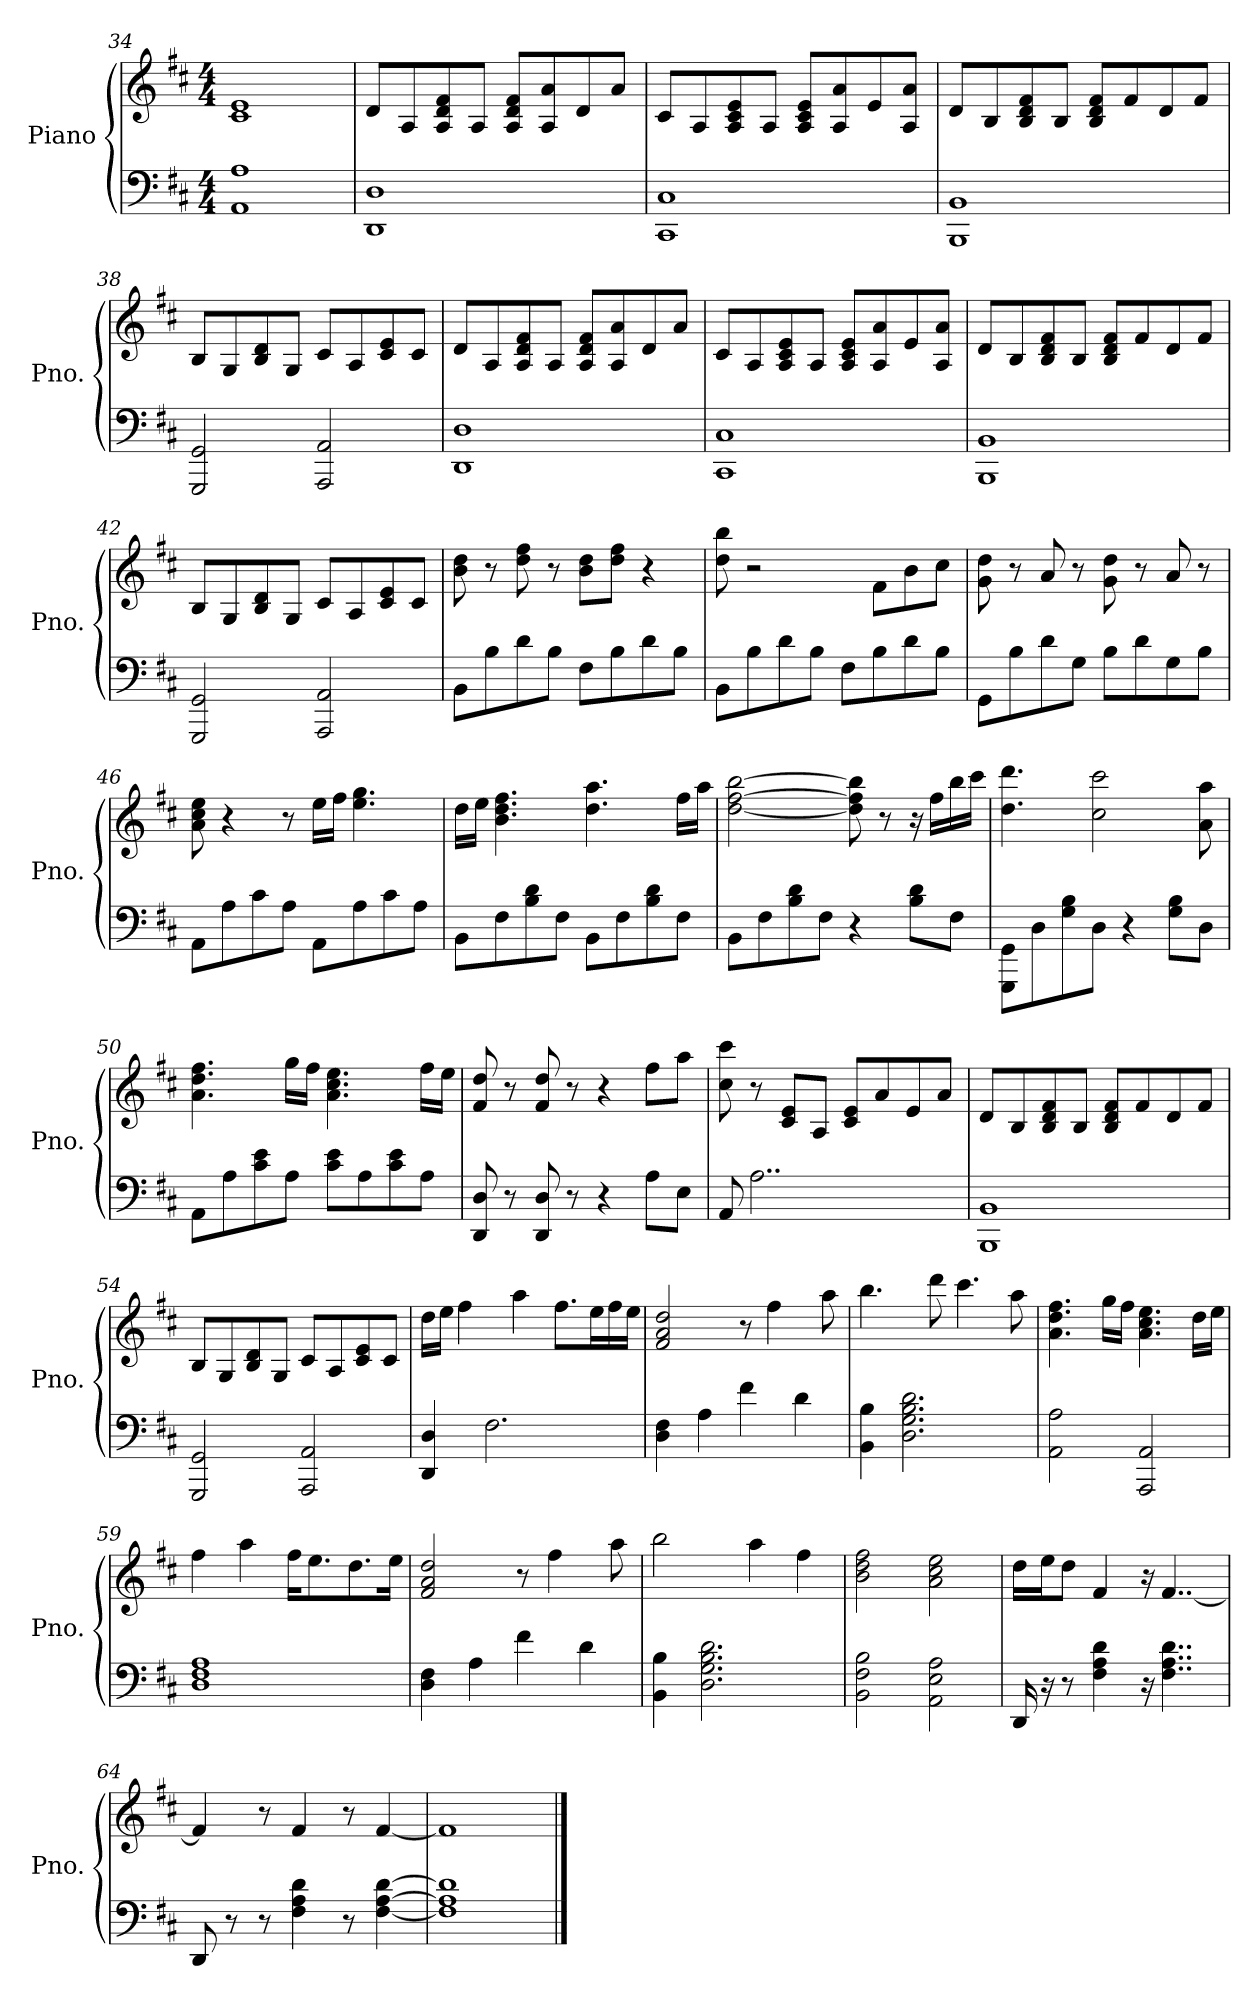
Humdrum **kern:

**kern	**kern
*part1	*part1
*staff2	*staff1
*I"Piano	*
*I'Pno.	*
*clefF4	*clefG2
*k[f#c#]	*k[f#c#]
*D:	*D:
*M4/4	*M4/4
=34	=34
1AA 1A	1c# 1e
=35	=35
1DD 1D	8d/L
.	8A/
.	8A/ 8d/ 8f#/
.	8A/J
.	8A/ 8d/ 8f#/L
.	8A/ 8a/
.	8d/
.	8a/J
=36	=36
1CC# 1C#	8c#/L
.	8A/
.	8A/ 8c#/ 8e/
.	8A/J
.	8A/ 8c#/ 8e/L
.	8A/ 8a/
.	8e/
.	8A/ 8a/J
!!LO:LB:g=z
=37	=37
1BBB 1BB	8d/L
.	8B/
.	8B/ 8d/ 8f#/
.	8B/J
.	8B/ 8d/ 8f#/L
.	8f#/
.	8d/
.	8f#/J
=38	=38
2GGG/ 2GG/	8B/L
.	8G/
.	8B/ 8d/
.	8G/J
2AAA/ 2AA/	8c#/L
.	8A/
.	8c#/ 8e/
.	8c#/J
=39	=39
1DD 1D	8d/L
.	8A/
.	8A/ 8d/ 8f#/
.	8A/J
.	8A/ 8d/ 8f#/L
.	8A/ 8a/
.	8d/
.	8a/J
=40	=40
1CC# 1C#	8c#/L
.	8A/
.	8A/ 8c#/ 8e/
.	8A/J
.	8A/ 8c#/ 8e/L
.	8A/ 8a/
.	8e/
.	8A/ 8a/J
!!LO:LB:g=z
=41	=41
1BBB 1BB	8d/L
.	8B/
.	8B/ 8d/ 8f#/
.	8B/J
.	8B/ 8d/ 8f#/L
.	8f#/
.	8d/
.	8f#/J
=42	=42
2GGG/ 2GG/	8B/L
.	8G/
.	8B/ 8d/
.	8G/J
2AAA/ 2AA/	8c#/L
.	8A/
.	8c#/ 8e/
.	8c#/J
=43	=43
8BB\L	8b\ 8dd\
8B\	8r
8d\	8dd\ 8ff#\
8B\J	8r
8F#\L	8b\ 8dd\L
8B\	8dd\ 8ff#\J
8d\	4r
8B\J	.
=44	=44
8BB\L	8dd\ 8bb\
8B\	2r
8d\	.
8B\J	.
8F#\L	.
8B\	8f#\L
8d\	8b\
8B\J	8cc#\J
!!LO:LB:g=z
=45	=45
8GG\L	8g\ 8dd\
8B\	8r
8d\	8a/
8G\J	8r
8B\L	8g\ 8dd\
8d\	8r
8G\	8a/
8B\J	8r
=46	=46
8AA\L	8a\ 8cc#\ 8ee\
8A\	4r
8c#\	.
8A\J	8r
8AA\L	16ee\LL
.	16ff#\JJ
8A\	4.ee\ 4.gg\
8c#\	.
8A\J	.
=47	=47
8BB\L	16dd\LL
.	16ee\JJ
8F#\	4.b\ 4.dd\ 4.ff#\
8B\ 8d\	.
8F#\J	.
8BB\L	4.dd\ 4.aa\
8F#\	.
8B\ 8d\	.
8F#\J	16ff#\LL
.	16aa\JJ
=48	=48
8BB\L	[2dd\ [2ff#\ [2bb\
8F#\	.
8B\ 8d\	.
8F#\J	.
4r	8dd\] 8ff#\] 8bb\]
.	8r
8B\ 8d\L	16r
.	16ff#\LL
8F#\J	16bb\
.	16ccc#\JJ
!!LO:PB:g=z
=49	=49
8GGG\ 8GG\L	4.dd\ 4.ddd\
8D\	.
8G\ 8B\	.
8D\J	2cc#\ 2ccc#\
4r	.
8G\ 8B\L	.
8D\J	8a\ 8aa\
=50	=50
8AA\L	4.a\ 4.dd\ 4.ff#\
8A\	.
8c#\ 8e\	.
8A\J	16gg\LL
.	16ff#\JJ
8c#\ 8e\L	4.a\ 4.cc#\ 4.ee\
8A\	.
8c#\ 8e\	.
8A\J	16ff#\LL
.	16ee\JJ
=51	=51
8DD/ 8D/	8f#/ 8dd/
8r	8r
8DD/ 8D/	8f#/ 8dd/
8r	8r
4r	4r
8A\L	8ff#\L
8E\J	8aa\J
=52	=52
8AA/	8cc#\ 8ccc#\
2..A\	8r
.	8c#/ 8e/L
.	8A/J
.	8c#/ 8e/L
.	8a/
.	8e/
.	8a/J
!!LO:LB:g=z
=53	=53
1BBB 1BB	8d/L
.	8B/
.	8B/ 8d/ 8f#/
.	8B/J
.	8B/ 8d/ 8f#/L
.	8f#/
.	8d/
.	8f#/J
=54	=54
2GGG/ 2GG/	8B/L
.	8G/
.	8B/ 8d/
.	8G/J
2AAA/ 2AA/	8c#/L
.	8A/
.	8c#/ 8e/
.	8c#/J
=55	=55
4DD/ 4D/	16dd\LL
.	16ee\JJ
.	4ff#\
2.F#\	.
.	4aa\
.	8.ff#\L
.	16ee\L
.	16ff#\
.	16ee\JJ
=56	=56
4D\ 4F#\	2f#/ 2a/ 2dd/
4A\	.
4f#\	8r
.	4ff#\
4d\	.
.	8aa\
=57	=57
4BB\ 4B\	4.bb\
2.D\ 2.G\ 2.B\ 2.d\	.
.	8ddd\
.	4.ccc#\
.	8aa\
!!LO:LB:g=z
=58	=58
2AA\ 2A\	4.a\ 4.dd\ 4.ff#\
.	16gg\LL
.	16ff#\JJ
2AAA/ 2AA/	4.a\ 4.cc#\ 4.ee\
.	16dd\LL
.	16ee\JJ
=59	=59
1D 1F# 1A	4ff#\
.	4aa\
.	16ff#\KL
.	8.ee\
.	8.dd\
.	16ee\Jk
=60	=60
4D\ 4F#\	2f#/ 2a/ 2dd/
4A\	.
4f#\	8r
.	4ff#\
4d\	.
.	8aa\
=61	=61
4BB\ 4B\	2bb\
2.D\ 2.G\ 2.B\ 2.d\	.
.	4aa\
.	4ff#\
=62	=62
2BB\ 2F#\ 2B\	2b\ 2dd\ 2ff#\
2AA\ 2E\ 2A\	2a\ 2cc#\ 2ee\
=63	=63
16DD/	16dd\LL
16r	16ee\J
8r	8dd\J
4F#\ 4A\ 4d\	4f#/
16r	16r
4..F#\ 4..A\ 4..d\	[4..f#/
!!LO:LB:g=z
=64	=64
8DD/	4f#/]
8r	.
8r	8r
4F#\ 4A\ 4d\	4f#/
8r	8r
[4F#\ [4A\ [4d\	[4f#/
=65	=65
1F#] 1A] 1d]	1f#]
==	==
*-	*-
